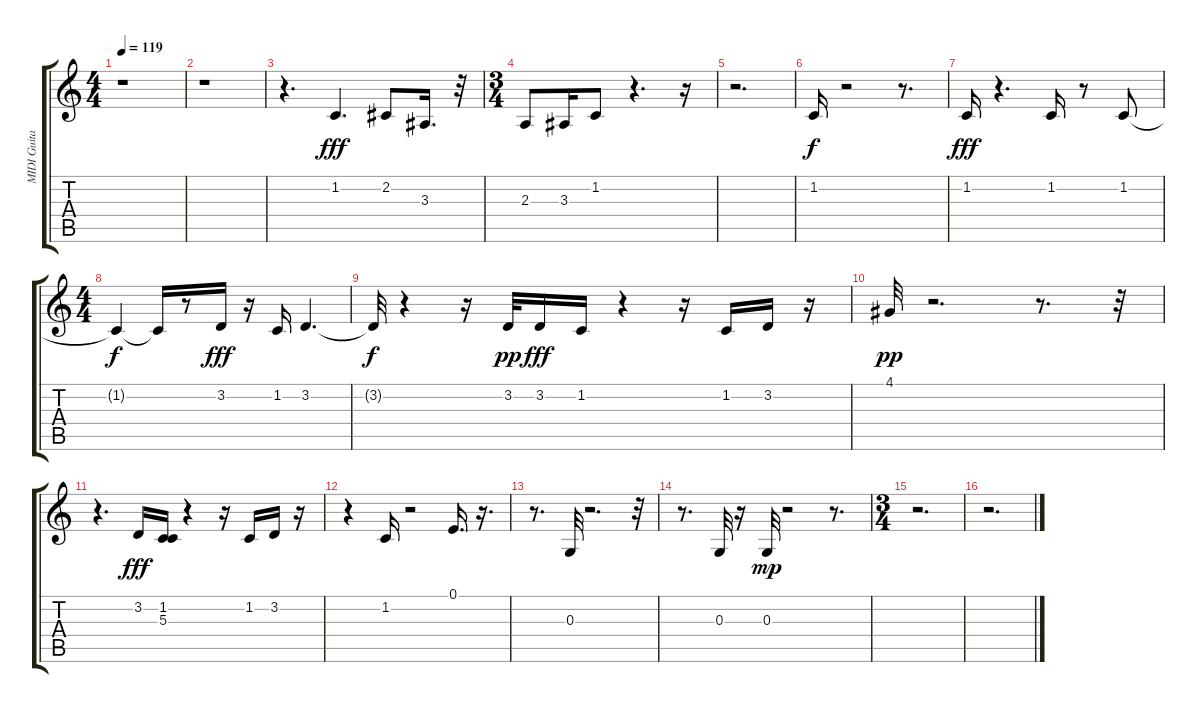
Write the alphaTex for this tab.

\track ("MIDI Guitar                     " "MIDI Guita") {instrument lead1square}
\staff {score tabs}
\tuning (E4 B3 G3 D3 A2 E2) {hide}
\ts (4 4)
\tempo 119
\clef g2
\ks c
r.1{dy f} |
r.1 |
r.4{d} 1.2.4{d dy fff} 2.2.8 3.3.16{d} r.32 |
\ts (3 4)
2.3.8 3.3.16 1.2.8 r.4{d} r.16 |
r.2{d} |
1.2.16{dy f} r.2 r.8{d} |
1.2.16{dy fff} r.4{d} 1.2.16 r.8 1.2.8 |
\ts (4 4)
1.2{t}.4{dy f} 1.2{t}.16 r.8 3.2.16{dy fff} r.16 1.2.16 3.2.4{d} |
3.2{t}.32{dy f} r.4 r.16 3.2.32{dy pp} 3.2.16{dy fff} 1.2.16 r.4 r.16 1.2.16 3.2.16 r.16 |
4.1.32{dy pp} r.2{d} r.8{d} r.32 |
r.4{d} 3.2.16{dy fff} (1.2 5.3).16 r.4 r.16 1.2.16 3.2.16 r.16 |
r.4 1.2.16 r.2 0.1.16{d} r.16{d} |
r.8{d} 0.3.32 r.2{d} r.32 |
r.8{d} 0.3.32 r.16 0.3.32{dy mp} r.2 r.8{d} |
\ts (3 4)
r.2{d} |
r.2{d}
